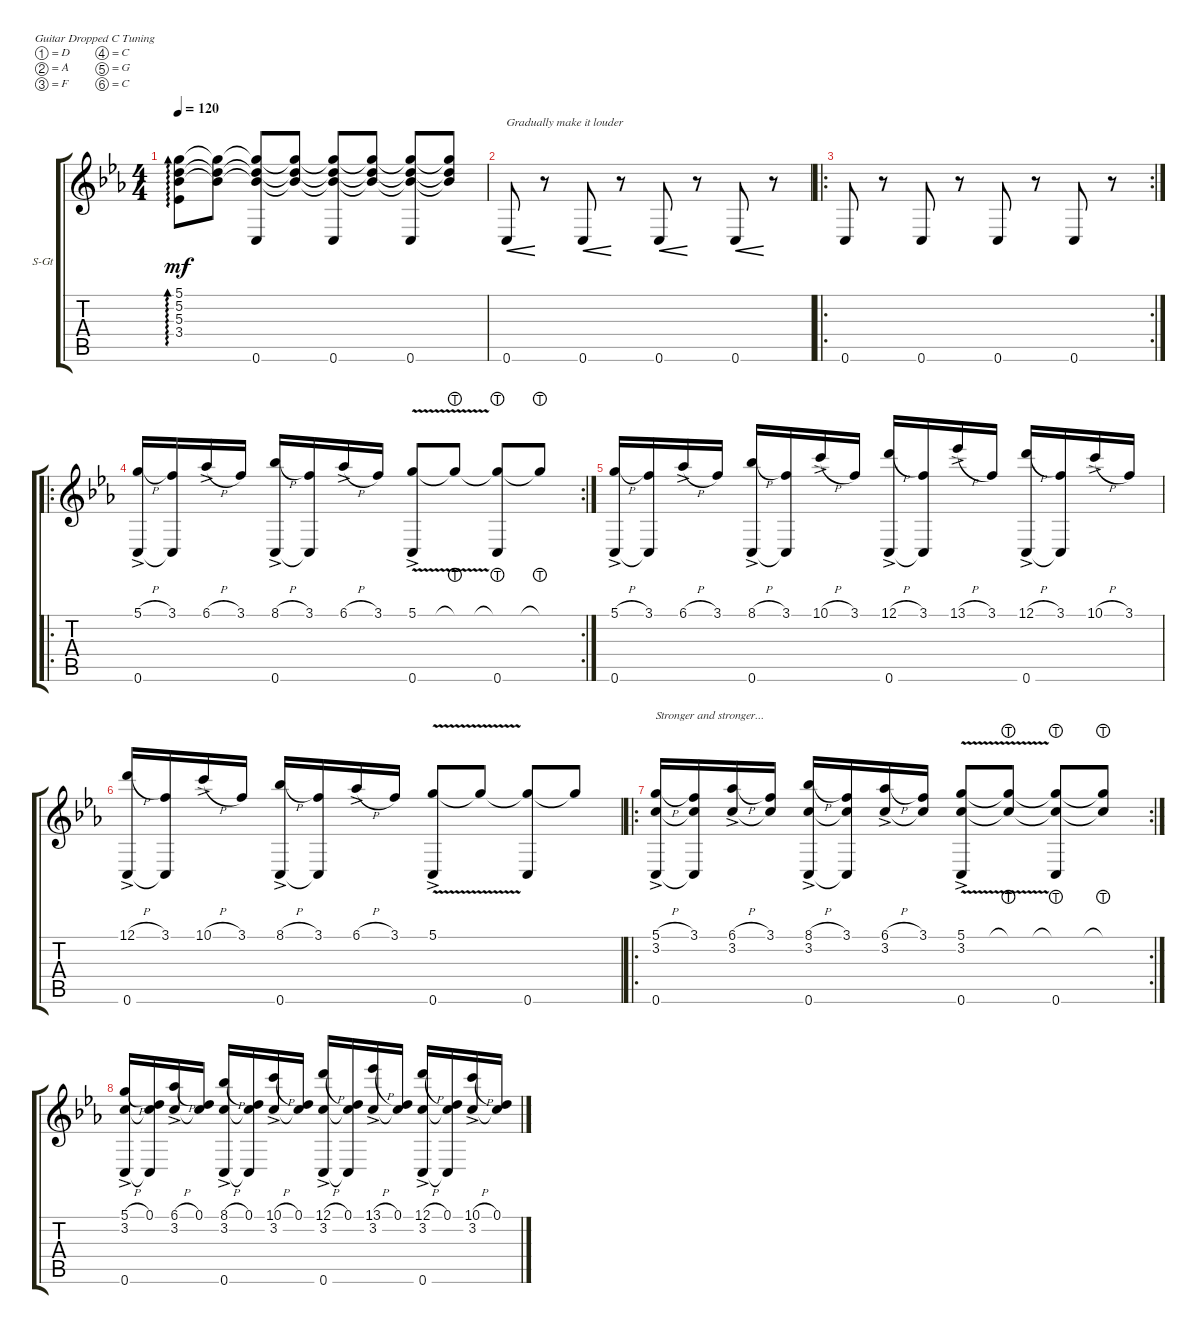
\defaultSystemsLayout 4
\bracketExtendMode groupsimilarinstruments
\firstSystemTrackNameOrientation horizontal
\otherSystemsTrackNameOrientation horizontal
\track ("Steel Guitar" "S-Gt") {instrument acousticguitarsteel}
\staff {score tabs}
\tuning (D4 A3 F3 C3 G2 C2)
\ts (4 4)
\tempo 120
\clef g2
\ks eb
(5.1 5.2 5.3 3.4).8{ad 0 dy mf} (5.2{t} 5.1{t} 5.3{t}).8 (0.6 5.2{t} 5.1{t} 5.3{t}).8 (5.2{t} 5.1{t} 5.3{t}).8 (0.6 5.2{t} 5.1{t} 5.3{t}).8 (5.2{t} 5.1{t} 5.3{t}).8 (0.6 5.2{t} 5.1{t} 5.3{t}).8 (5.1{t} 5.2{t} 5.3{t}).8 |
0.6.8{txt "Gradually make it louder" cre} r.8 0.6.8{cre} r.8 0.6.8{cre} r.8 0.6.8{cre} r.8 |
\ro
\rc 2
0.6.8 r.8 0.6.8 r.8 0.6.8 r.8 0.6.8 r.8 |
\ro
\rc 2
(5.1{h ac} 0.6).16 (0.6{t} 3.1).16 6.1{h ac}.16 3.1.16 (8.1{h ac} 0.6).16 (0.6{t} 3.1).16 6.1{h ac}.16 3.1.16 (5.1{v ac} 0.6).8 5.1{lht t}.8 (0.6 5.1{lht t}).8 5.1{lht t}.8 |
(5.1{h ac} 0.6).16 (0.6{t} 3.1).16 6.1{h ac}.16 3.1.16 (8.1{h ac} 0.6).16 (0.6{t} 3.1).16 10.1{h ac}.16 3.1.16 (12.1{h ac} 0.6).16 (0.6{t} 3.1).16 13.1{h ac}.16 3.1.16 (12.1{h ac} 0.6).16 (0.6{t} 3.1).16 10.1{h ac}.16 3.1.16 |
(12.1{h ac} 0.6).16 (0.6{t} 3.1).16 10.1{h ac}.16 3.1.16 (8.1{h ac} 0.6).16 (0.6{t} 3.1).16 6.1{h ac}.16 3.1.16 (0.6 5.1{v ac}).8 5.1{t}.8 (0.6 5.1{t}).8 5.1{t}.8 |
\ro
\rc 2
(5.1{h ac} 0.6 3.2).16{txt "Stronger and stronger..."} (0.6{t} 3.2{t} 3.1).16 (6.1{h ac} 3.2).16 (3.2{t} 3.1).16 (8.1{h ac} 0.6 3.2).16 (0.6{t} 3.2{t} 3.1).16 (6.1{h ac} 3.2).16 (3.2{t} 3.1).16 (5.1{v ac} 0.6 3.2).8 (5.1{lht t} 3.2{t}).8 (0.6 5.1{lht t} 3.2{t}).8 (5.1{lht t} 3.2{t}).8 |
(5.1{h ac} 0.6 3.2).16 (0.1 0.6{t} 3.2{t}).16 (6.1{h ac} 3.2).16 (0.1 3.2{t}).16 (8.1{h ac} 0.6 3.2).16 (0.1 0.6{t} 3.2{t}).16 (10.1{h ac} 3.2).16 (0.1 3.2{t}).16 (12.1{h ac} 0.6 3.2).16 (0.1 0.6{t} 3.2{t}).16 (13.1{h ac} 3.2).16 (0.1 3.2{t}).16 (12.1{h ac} 0.6 3.2).16 (0.1 0.6{t} 3.2{t}).16 (10.1{h ac} 3.2).16 (0.1 3.2{t}).16
